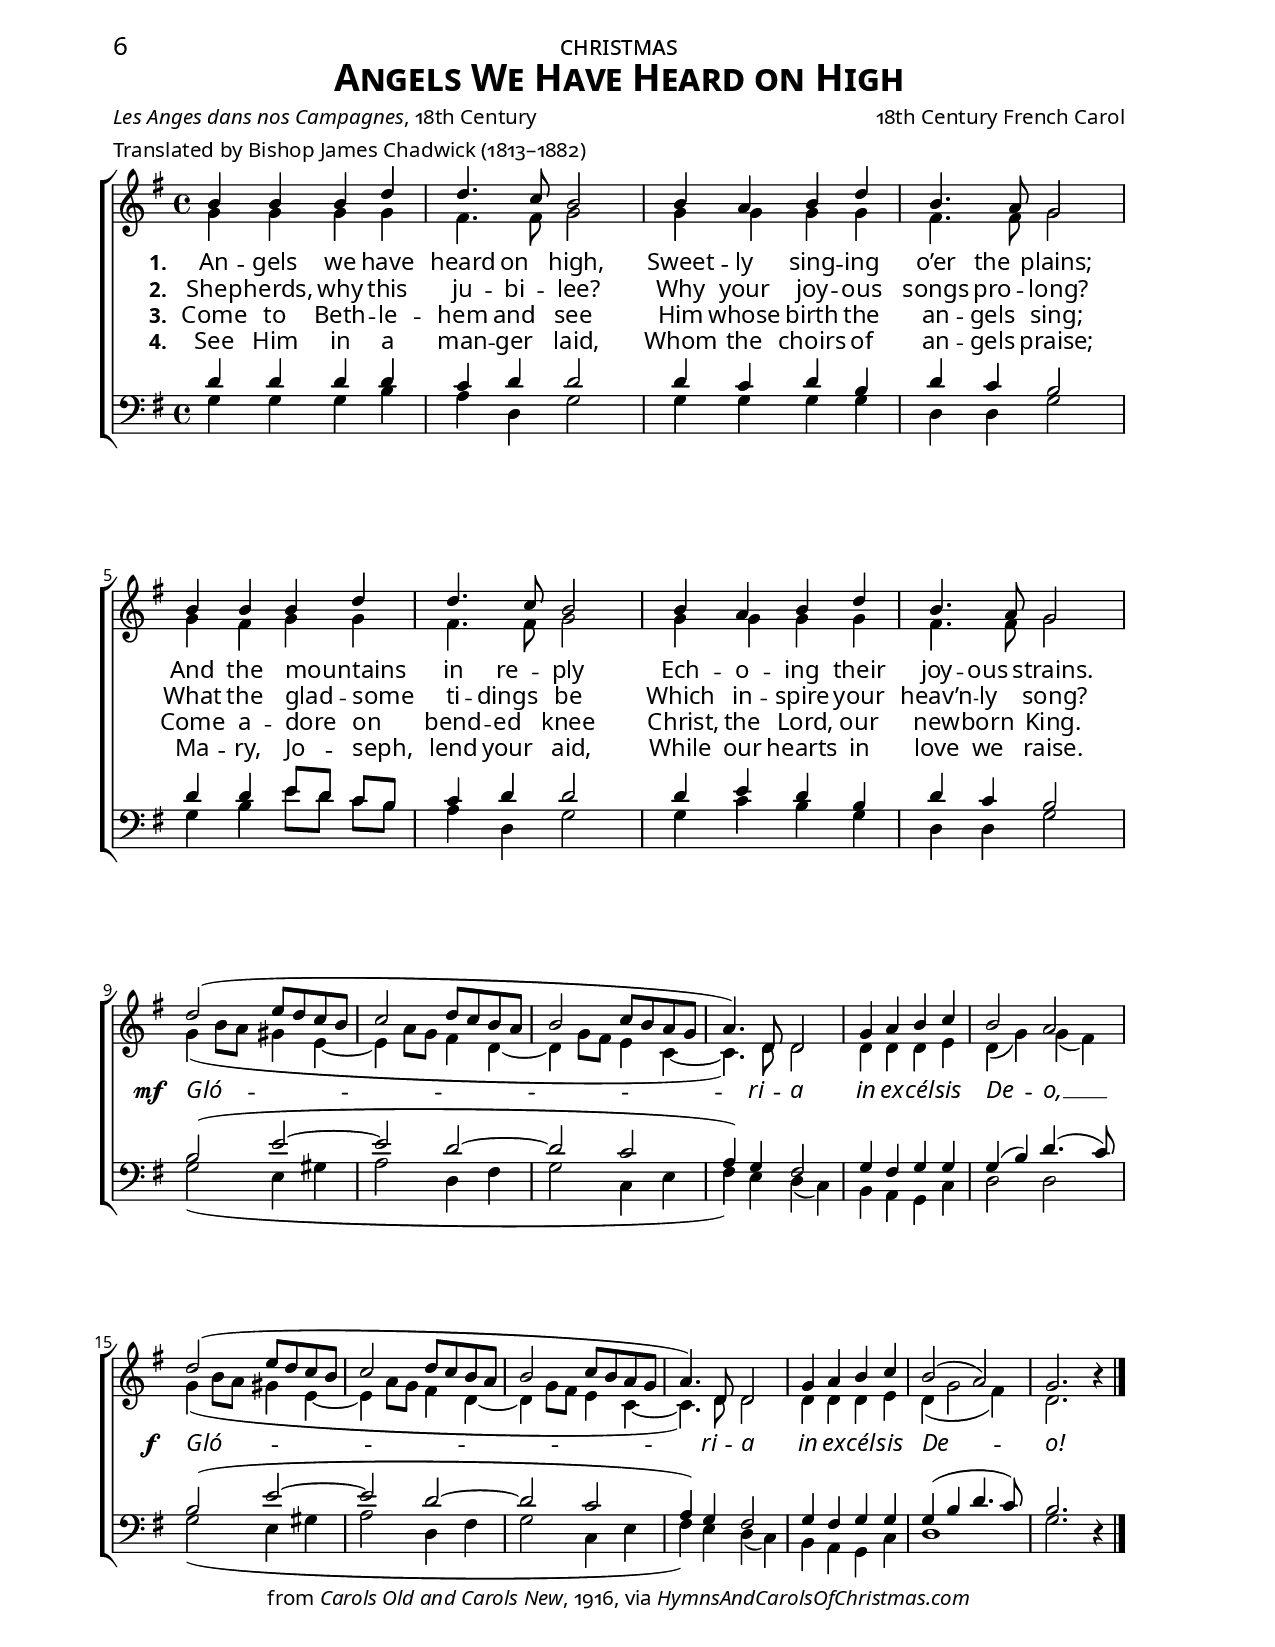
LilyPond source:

\version "2.14.2"
\include "util.ly"
\header {
  title = \markup{\override #'(font-name . "Garamond Premier Pro Semibold"){ \abs-fontsize #18 \smallCapsOldStyle"Angels We Have Heard on High"}}
  poet = \markup\concat{\italic"Les Anges dans nos Campagnes" \oldStyleNum", 18th Century"}
  meter = \markup\oldStyleNum"Translated by Bishop James Chadwick (1813–1882)"
  composer = \markup\oldStyleNum"18th Century French Carol"
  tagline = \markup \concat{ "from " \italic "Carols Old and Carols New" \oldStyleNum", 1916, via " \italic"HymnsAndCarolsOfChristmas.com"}
}
\paper {
  paper-height = 11\in
  paper-width = 8.5\in
  indent = 0\in
  %system-system-spacing = #'((basic-distance . 10) (padding . 0))
  %system-system-spacing =
  %  #'((basic-distance . 0)
  %     (minimum-distance . 0)
  %     (padding . -0.35)
  %     (stretchability . 100))
  ragged-last-bottom = ##f
  ragged-bottom = ##f
  two-sided = ##t
  inner-margin = 1\in
  outer-margin = 0.75\in
  top-margin = 0.26\in
  bottom-margin = 0.25\in
  first-page-number = #006
  print-first-page-number = ##t
  headerLine = \markup{\override #'(font-name . "Garamond Premier Pro") \smallCapsOldStyle"christmas"}
  oddHeaderMarkup = \markup\fill-line{
     \override #'(font-name . "Garamond Premier Pro")\abs-fontsize #12.5
     \combine 
        \fill-line{"" \on-the-fly #print-page-number-check-first
        \oldStylePageNum""
        }
        \fill-line{\headerLine}
  }
  evenHeaderMarkup = \markup {
     \override #'(font-name . "Garamond Premier Pro")\abs-fontsize #12.5
     \combine
        \on-the-fly #print-page-number-check-first
        \oldStylePageNum""
        \fill-line{\headerLine}
  }
}
#(set-global-staff-size 18) \paper{ #(define fonts (make-pango-font-tree "Garamond Premier Pro" "Garamond Premier Pro" "Garamond Premier Pro" (/ 18 20))) }
global = {
  \key g \major
  \time 4/4
  \autoBeamOff
  \override DynamicLineSpanner #'staff-padding = #0.0
  \override DynamicLineSpanner #'Y-extent = #'(1 . -0.5)
}

sopMusic = \relative c'' {
  b4 b b d |
  d4. c8 b2 |
  b4 a b d |
  b4. a8 g2 |

  b4 b b d |
  d4. c8 b2 |
  b4 a b d |
  b4. a8 g2 |
  
  \break
  d'2( e8[ d c b] |
  c2 d8[ c b a] |
  b2 c8[ b a g] |
  a4.) d,8 d2 |
  
  g4 a b c |
  b2 a | \break
  d2( e8[ d c b] |
  c2 d8[ c b a] |
  
  b2 c8[ b a g] |
  a4.) d,8 d2 |
  g4 a b c |
  b2( a) |
  g2. b4\rest \bar "|."
}
sopWords = \lyricmode {
  
}

altoMusic = \relative c'' {
  g4 g g g |
  fis4. fis8 g2 |
  g4 g g g |
  fis4. fis8 g2 |
  
  g4 fis g g |
  fis4. fis8 g2 |
  g4 g g g |
  fis4. fis8 g2 |

  g4( b8[ a] gis4 e~ |
  e a8[ g] fis4 d~ |
  d g8[ fis] e4 c~ |
  c4.) d8 d2 |
  
  d4 d d e |
  d( g) g( fis) |
  g4( b8[ a] gis4 e~ |
  e a8[ g] fis4 d~ |
  
  d g8[ fis] e4 c~ |
  c4.) d8 d2 |
  d4 d d e |
  d( g2 fis4) |
  d2. s4 \bar "|."
}
altoWords = {
  \dropLyricsV
  \lyricmode {
    \set stanza = #"1. "
    An -- gels we have heard on high,
    Sweet -- ly sing -- ing o’er the plains;
    And the moun -- tains in re -- ply
    Ech -- o -- ing their joy -- ous strains.
  }
  \raiseLyrics
  \set stanza = \markup\dynamic"mf  "
  \lyricmode {
    \markup\italic Gló -- \markup\italic ri -- \markup\italic a \markup\italic in \markup\italic ex -- \markup\italic cél -- \markup\italic sis \markup\italic De -- \markup\italic o, __
  }
  \set stanza = \markup\dynamic"f   "
  \lyricmode {
    \markup\italic Gló -- \markup\italic ri -- \markup\italic a \markup\italic in \markup\italic ex -- \markup\italic cél -- \markup\italic sis \markup\italic De -- \markup\italic o!
  }
}
altoWordsII = \lyricmode {
  \dropLyricsV
  \set stanza = #"2. "
  Shep -- herds, why this ju -- bi -- lee?
  Why your joy -- ous songs pro -- long?
  What the glad -- some ti -- dings be
  Which in -- spire your heav’n -- ly song?
}
altoWordsIII = \lyricmode {
  \dropLyricsV
  \set stanza = #"3. "
  Come to Beth -- le -- hem and see
  Him whose birth the an -- gels sing;
  Come a -- dore on bend -- ed knee
  Christ, the Lord, our new -- born King.
}
altoWordsIV = \lyricmode {
  \dropLyricsV
  \set stanza = #"4. "
  See Him in a man -- ger laid,
  Whom the choirs of an -- gels praise;
  Ma -- ry, Jo -- seph, lend your aid,
  While our hearts in love we raise.
}

tenorMusic = \relative c' {
  d4 d d d |
  c d d2 |
  d4 c d b |
  d c b2 |
  
  d4 d e8[ d] c[ b] 
  c4 d d2 |
  d4 e d b |
  d c b2 |
  
  b2( e~ |
  e d~ |
  d c |
  a4) g fis2 |
  
  g4 fis g g |
  g( b) d4.( c8) |
  b2( e~ |
  e d~ |
  
  d c |
  a4) g fis2 |
  g4 fis g g |
  g( b d4. c8) |
  b2. s4 \bar "|."
}
tenorWords = \lyricmode {

}

bassMusic = \relative c' {
  g4 g g b |
  a d, g2 |
  g4 g g g |
  d d g2 |
  
  g4 b e8[ d] c[ b] |
  a4 d, g2 |
  g4 c b g |
  d d g2 |
  
  g2( e4 gis |
  a2 d,4 fis |
  g2 c,4 e |
  fis) e d( c) |
  
  b a g c |
  d2 d |
  g2( e4 gis |
  a2 d,4 fis |
  
  g2 c,4 e |
  fis) e d( c) |
  b a g c |
  d1 |
  g2. d4\rest \bar "|."
}
bassWords = \lyricmode {

}

\score {
  <<
   \new ChoirStaff <<
%    \new Lyrics = sopranos \with { \override VerticalAxisGroup #'nonstaff-relatedstaff-spacing = #'((basic-distance . 1)) }
    \new Staff = women <<
      \new Voice = "sopranos" { \voiceOne << \global \sopMusic >> }
      \new Voice = "altos" { \voiceTwo << \global \altoMusic >> }
    >>
   \new Staff = men <<
      \clef bass
      \new Voice = "tenors" { \voiceOne << \global \tenorMusic >> }
      \new Voice = "basses" { \voiceTwo << \global \bassMusic >> }
    >>
    \new Lyrics \with { alignAboveContext = #"women" } \lyricsto "tenors" \sopWords
    \new Lyrics = "altosIV"  \with { alignBelowContext = #"women" } \lyricsto "tenors" \altoWordsIV
    \new Lyrics = "altosIII"  \with { alignBelowContext = #"women" } \lyricsto "tenors" \altoWordsIII
    \new Lyrics = "altosII"  \with { alignBelowContext = #"women" } \lyricsto "tenors" \altoWordsII
    \new Lyrics = "altos"  \with { alignBelowContext = #"women" } \lyricsto "tenors" \altoWords
    \new Lyrics \with { alignAboveContext = #"men" \override VerticalAxisGroup #'nonstaff-relatedstaff-spacing = #'((basic-distance . 1)) } \lyricsto "tenors" \tenorWords
    \new Lyrics \with { alignBelowContext = #"men" \override VerticalAxisGroup #'nonstaff-relatedstaff-spacing = #'((basic-distance . 1)) } \lyricsto "basses" \bassWords
  >>
%    \new PianoStaff << \new Staff { \new Voice { \pianoRH } } \new Staff { \clef "bass" \pianoLH } >>
  >>
  \layout {
  \context {
    \Lyrics
    \override LyricText #'font-size = #1.3
  }
    \context {
      \Score
      \override SpacingSpanner #'base-shortest-duration = #(ly:make-moment 1 2)
      \override SpacingSpanner #'common-shortest-duration = #(ly:make-moment 1 2)
    }
    \context {
      % Remove all empty staves
      % \Staff \RemoveEmptyStaves \override VerticalAxisGroup #'remove-first = ##t
    }
    \context {
      \Lyrics
      \override LyricText #'X-offset = #center-on-word
    }
  }
}

